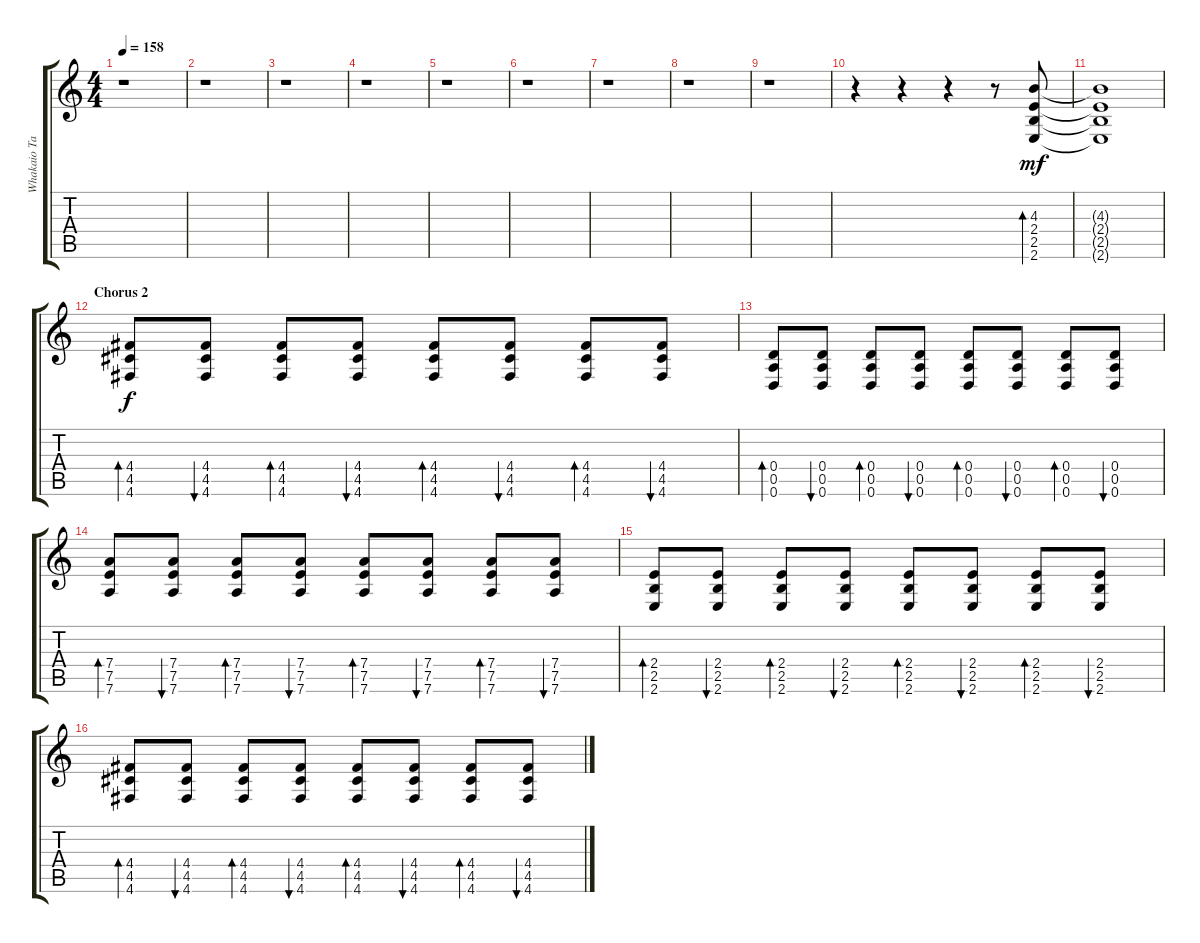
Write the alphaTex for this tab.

\track ("Whakaio Taahi" "Whakaio Ta") {instrument distortionguitar}
\staff {score tabs}
\tuning (E4 B3 G3 D3 A2 D2) {hide}
\ts (4 4)
\tempo 158
\clef g2
\ks c
r.1{dy p} |
r.1 |
r.1 |
r.1 |
r.1 |
r.1 |
r.1 |
r.1 |
r.1 |
r.4 r.4 r.4 r.8 (4.3 2.4 2.5 2.6).8{bd 120 dy mf} |
(4.3{t} 2.4{t} 2.5{t} 2.6{t}).1 |
\section ("" "Chorus 2")
(4.4 4.5 4.6).8{bd 120 dy f} (4.4 4.5 4.6).8{bu 120} (4.4 4.5 4.6).8{bd 120} (4.4 4.5 4.6).8{bu 120} (4.4 4.5 4.6).8{bd 120} (4.4 4.5 4.6).8{bu 120} (4.4 4.5 4.6).8{bd 120} (4.4 4.5 4.6).8{bu 120} |
(0.4 0.5 0.6).8{bd 120} (0.4 0.5 0.6).8{bu 120} (0.4 0.5 0.6).8{bd 120} (0.4 0.5 0.6).8{bu 120} (0.4 0.5 0.6).8{bd 120} (0.4 0.5 0.6).8{bu 120} (0.4 0.5 0.6).8{bd 120} (0.4 0.5 0.6).8{bu 120} |
(7.4 7.5 7.6).8{bd 120} (7.4 7.5 7.6).8{bu 120} (7.4 7.5 7.6).8{bd 120} (7.4 7.5 7.6).8{bu 120} (7.4 7.5 7.6).8{bd 120} (7.4 7.5 7.6).8{bu 120} (7.4 7.5 7.6).8{bd 120} (7.4 7.5 7.6).8{bu 120} |
(2.4 2.5 2.6).8{bd 120} (2.4 2.5 2.6).8{bu 120} (2.4 2.5 2.6).8{bd 120} (2.4 2.5 2.6).8{bu 120} (2.4 2.5 2.6).8{bd 120} (2.4 2.5 2.6).8{bu 120} (2.4 2.5 2.6).8{bd 120} (2.4 2.5 2.6).8{bu 120} |
(4.4 4.5 4.6).8{bd 120} (4.4 4.5 4.6).8{bu 120} (4.4 4.5 4.6).8{bd 120} (4.4 4.5 4.6).8{bu 120} (4.4 4.5 4.6).8{bd 120} (4.4 4.5 4.6).8{bu 120} (4.4 4.5 4.6).8{bd 120} (4.4 4.5 4.6).8{bu 120}
